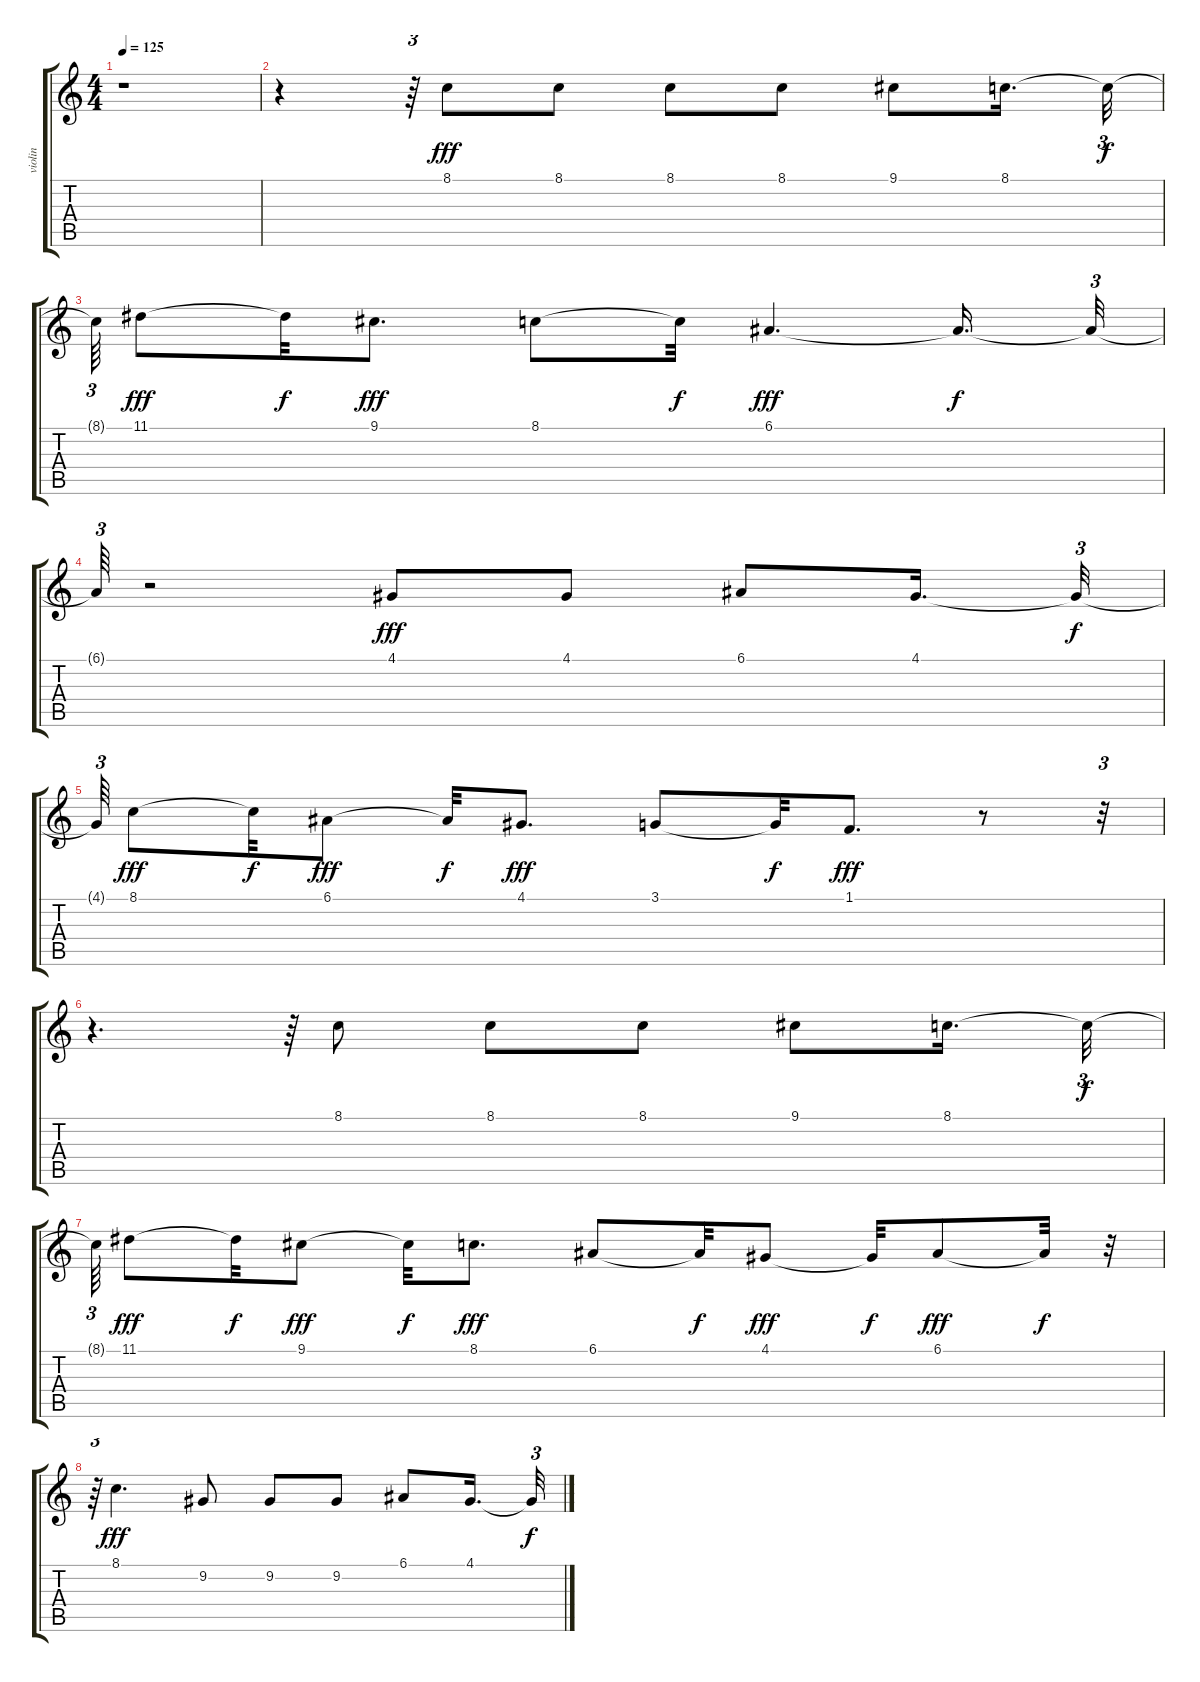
\track ("violin" "violin") {instrument violin}
\staff {score tabs}
\tuning (E4 B3 G3 D3 A2 E2) {hide}
\ts (4 4)
\tempo 125
\clef g2
\ks c
r.1{dy fff} |
r.4 r.64{tu (3 2)} 8.1.8 8.1.8 8.1.8 8.1.8 9.1.8 8.1.16{d} 8.1{t}.32{tu (3 2) dy f} |
8.1{t}.64{tu (3 2)} 11.1.8{dy fff} 11.1{t}.32{dy f} 9.1.8{d dy fff} 8.1.8 8.1{t}.32{dy f} 6.1.4{d dy fff} 6.1{t}.16{d dy f} 6.1{t}.32{tu (3 2)} |
6.1{t}.64{tu (3 2)} r.2 4.1.8{dy fff} 4.1.8 6.1.8 4.1.16{d} 4.1{t}.32{tu (3 2) dy f} |
4.1{t}.64{tu (3 2)} 8.1.8{dy fff} 8.1{t}.32{dy f} 6.1.8{dy fff} 6.1{t}.32{dy f} 4.1.8{d dy fff} 3.1.8 3.1{t}.32{dy f} 1.1.8{d dy fff} r.8 r.32{tu (3 2)} |
r.4{d} r.64{tu (3 2)} 8.1.8 8.1.8 8.1.8 9.1.8 8.1.16{d} 8.1{t}.32{tu (3 2) dy f} |
8.1{t}.64{tu (3 2)} 11.1.8{dy fff} 11.1{t}.32{dy f} 9.1.8{dy fff} 9.1{t}.32{dy f} 8.1.8{d dy fff} 6.1.8 6.1{t}.32{dy f} 4.1.8{dy fff} 4.1{t}.32{dy f} 6.1.8{dy fff} 6.1{t}.32{dy f} r.32{tu (3 2)} |
r.64{tu (3 2)} 8.1.4{d dy fff} 9.2.8 9.2.8 9.2.8 6.1.8 4.1.16{d} 4.1{t}.32{tu (3 2) dy f}
